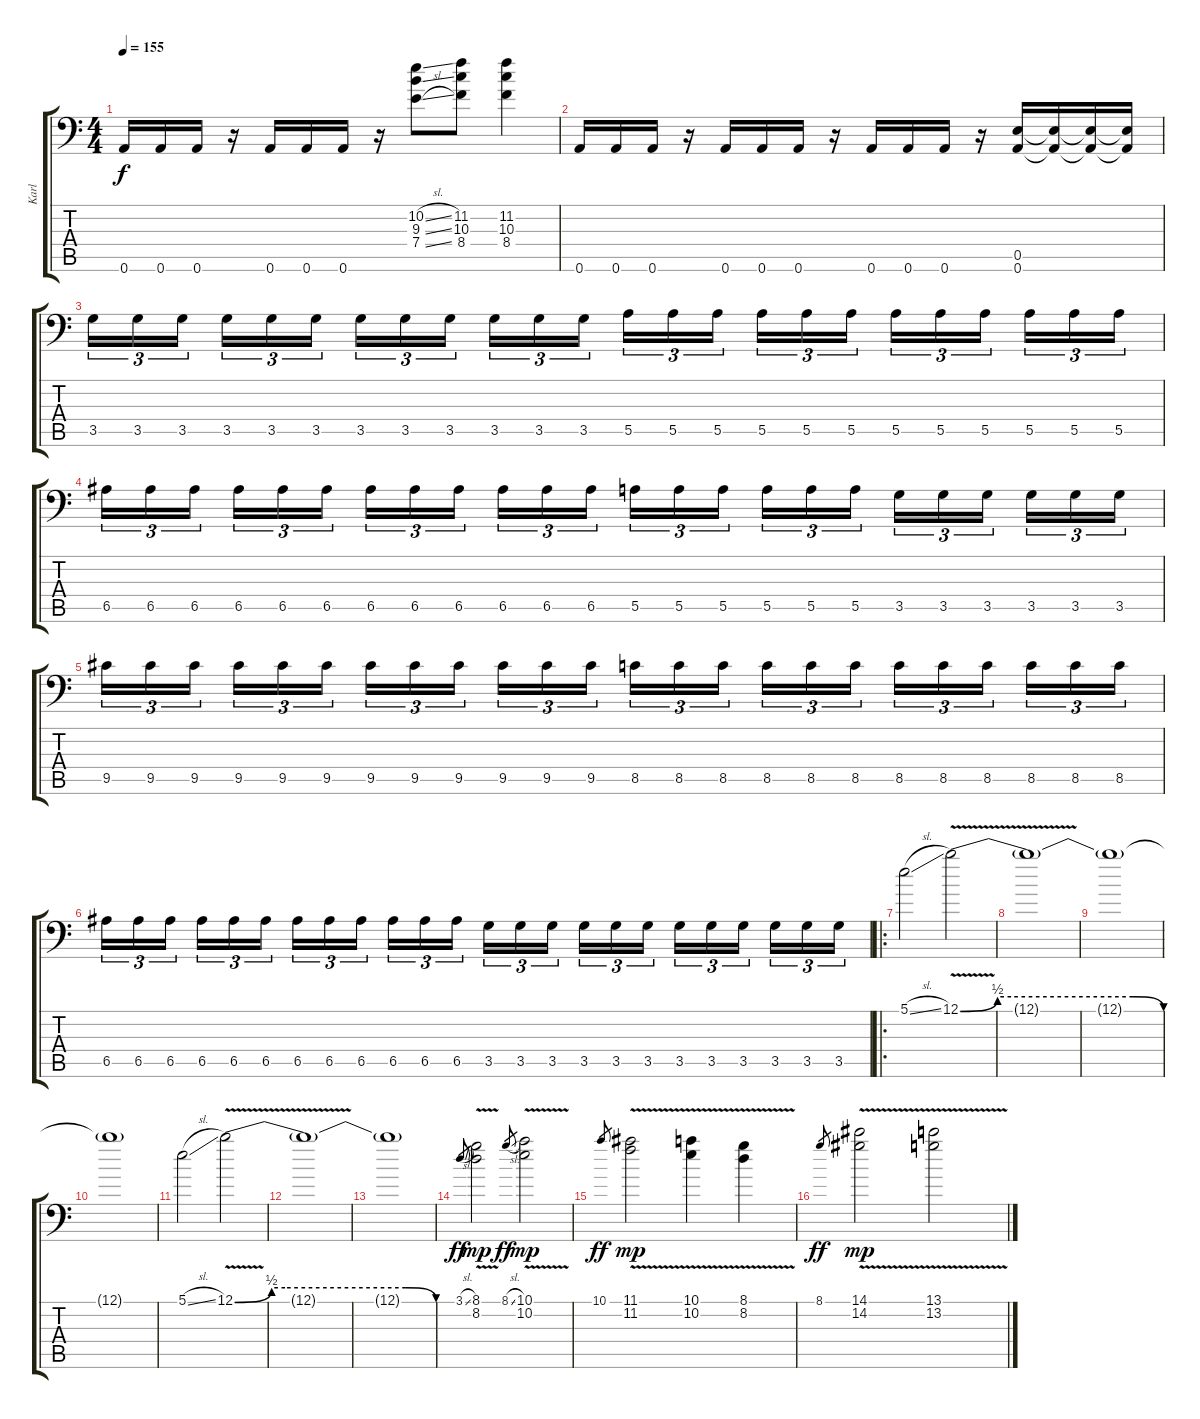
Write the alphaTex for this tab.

\track ("Karl" "Karl") {instrument distortionguitar}
\staff {score tabs}
\tuning (B3 Gb3 D3 A2 E2 A1) {hide}
\ts (4 4)
\tempo 155
\clef f4
\ks c
0.6.16{dy f} 0.6.16 0.6.16 r.16 0.6.16 0.6.16 0.6.16 r.16 (10.2{sl} 9.3{sl} 7.4{sl}).8 (11.2 10.3 8.4).8 (11.2 10.3 8.4).4 |
0.6.16 0.6.16 0.6.16 r.16 0.6.16 0.6.16 0.6.16 r.16 0.6.16 0.6.16 0.6.16 r.16 (0.5 0.6).16 (0.5{t} 0.6{t}).16 (0.5{t} 0.6{t}).16 (0.5{t} 0.6{t}).16 |
3.5.16{tu (3 2)} 3.5.16{tu (3 2)} 3.5.16{tu (3 2) beam splitsecondary} 3.5.16{tu (3 2)} 3.5.16{tu (3 2)} 3.5.16{tu (3 2)} 3.5.16{tu (3 2)} 3.5.16{tu (3 2)} 3.5.16{tu (3 2) beam splitsecondary} 3.5.16{tu (3 2)} 3.5.16{tu (3 2)} 3.5.16{tu (3 2)} 5.5.16{tu (3 2)} 5.5.16{tu (3 2)} 5.5.16{tu (3 2) beam splitsecondary} 5.5.16{tu (3 2)} 5.5.16{tu (3 2)} 5.5.16{tu (3 2)} 5.5.16{tu (3 2)} 5.5.16{tu (3 2)} 5.5.16{tu (3 2) beam splitsecondary} 5.5.16{tu (3 2)} 5.5.16{tu (3 2)} 5.5.16{tu (3 2)} |
6.5.16{tu (3 2)} 6.5.16{tu (3 2)} 6.5.16{tu (3 2) beam splitsecondary} 6.5.16{tu (3 2)} 6.5.16{tu (3 2)} 6.5.16{tu (3 2)} 6.5.16{tu (3 2)} 6.5.16{tu (3 2)} 6.5.16{tu (3 2) beam splitsecondary} 6.5.16{tu (3 2)} 6.5.16{tu (3 2)} 6.5.16{tu (3 2)} 5.5.16{tu (3 2)} 5.5.16{tu (3 2)} 5.5.16{tu (3 2) beam splitsecondary} 5.5.16{tu (3 2)} 5.5.16{tu (3 2)} 5.5.16{tu (3 2)} 3.5.16{tu (3 2)} 3.5.16{tu (3 2)} 3.5.16{tu (3 2) beam splitsecondary} 3.5.16{tu (3 2)} 3.5.16{tu (3 2)} 3.5.16{tu (3 2)} |
9.5.16{tu (3 2)} 9.5.16{tu (3 2)} 9.5.16{tu (3 2) beam splitsecondary} 9.5.16{tu (3 2)} 9.5.16{tu (3 2)} 9.5.16{tu (3 2)} 9.5.16{tu (3 2)} 9.5.16{tu (3 2)} 9.5.16{tu (3 2) beam splitsecondary} 9.5.16{tu (3 2)} 9.5.16{tu (3 2)} 9.5.16{tu (3 2)} 8.5.16{tu (3 2)} 8.5.16{tu (3 2)} 8.5.16{tu (3 2) beam splitsecondary} 8.5.16{tu (3 2)} 8.5.16{tu (3 2)} 8.5.16{tu (3 2)} 8.5.16{tu (3 2)} 8.5.16{tu (3 2)} 8.5.16{tu (3 2) beam splitsecondary} 8.5.16{tu (3 2)} 8.5.16{tu (3 2)} 8.5.16{tu (3 2)} |
6.5.16{tu (3 2)} 6.5.16{tu (3 2)} 6.5.16{tu (3 2) beam splitsecondary} 6.5.16{tu (3 2)} 6.5.16{tu (3 2)} 6.5.16{tu (3 2)} 6.5.16{tu (3 2)} 6.5.16{tu (3 2)} 6.5.16{tu (3 2) beam splitsecondary} 6.5.16{tu (3 2)} 6.5.16{tu (3 2)} 6.5.16{tu (3 2)} 3.5.16{tu (3 2)} 3.5.16{tu (3 2)} 3.5.16{tu (3 2) beam splitsecondary} 3.5.16{tu (3 2)} 3.5.16{tu (3 2)} 3.5.16{tu (3 2)} 3.5.16{tu (3 2)} 3.5.16{tu (3 2)} 3.5.16{tu (3 2) beam splitsecondary} 3.5.16{tu (3 2)} 3.5.16{tu (3 2)} 3.5.16{tu (3 2)} |
\ro
5.1{sl}.2 12.1{be (custom 0 0 11 2 15 2 51 2 60 0) v}.2 |
12.1{t}.1 |
12.1{t}.1 |
12.1{t}.1 |
5.1{sl}.2 12.1{be (custom 0 0 11 2 15 2 51 2 60 0) v}.2 |
12.1{t}.1 |
12.1{t}.1 |
3.1{sl}.8{gr dy ff} (8.1{v} 8.2).2{dy mp} 8.1{sl}.8{gr dy ff} (10.1{v} 10.2).2{dy mp} |
10.1.8{gr dy ff} (11.1{v} 11.2).2{dy mp} (10.1{v} 10.2).4 (8.1{v} 8.2).4 |
8.1.8{gr dy ff} (14.1{v} 14.2).2{dy mp} (13.1{v} 13.2).2
